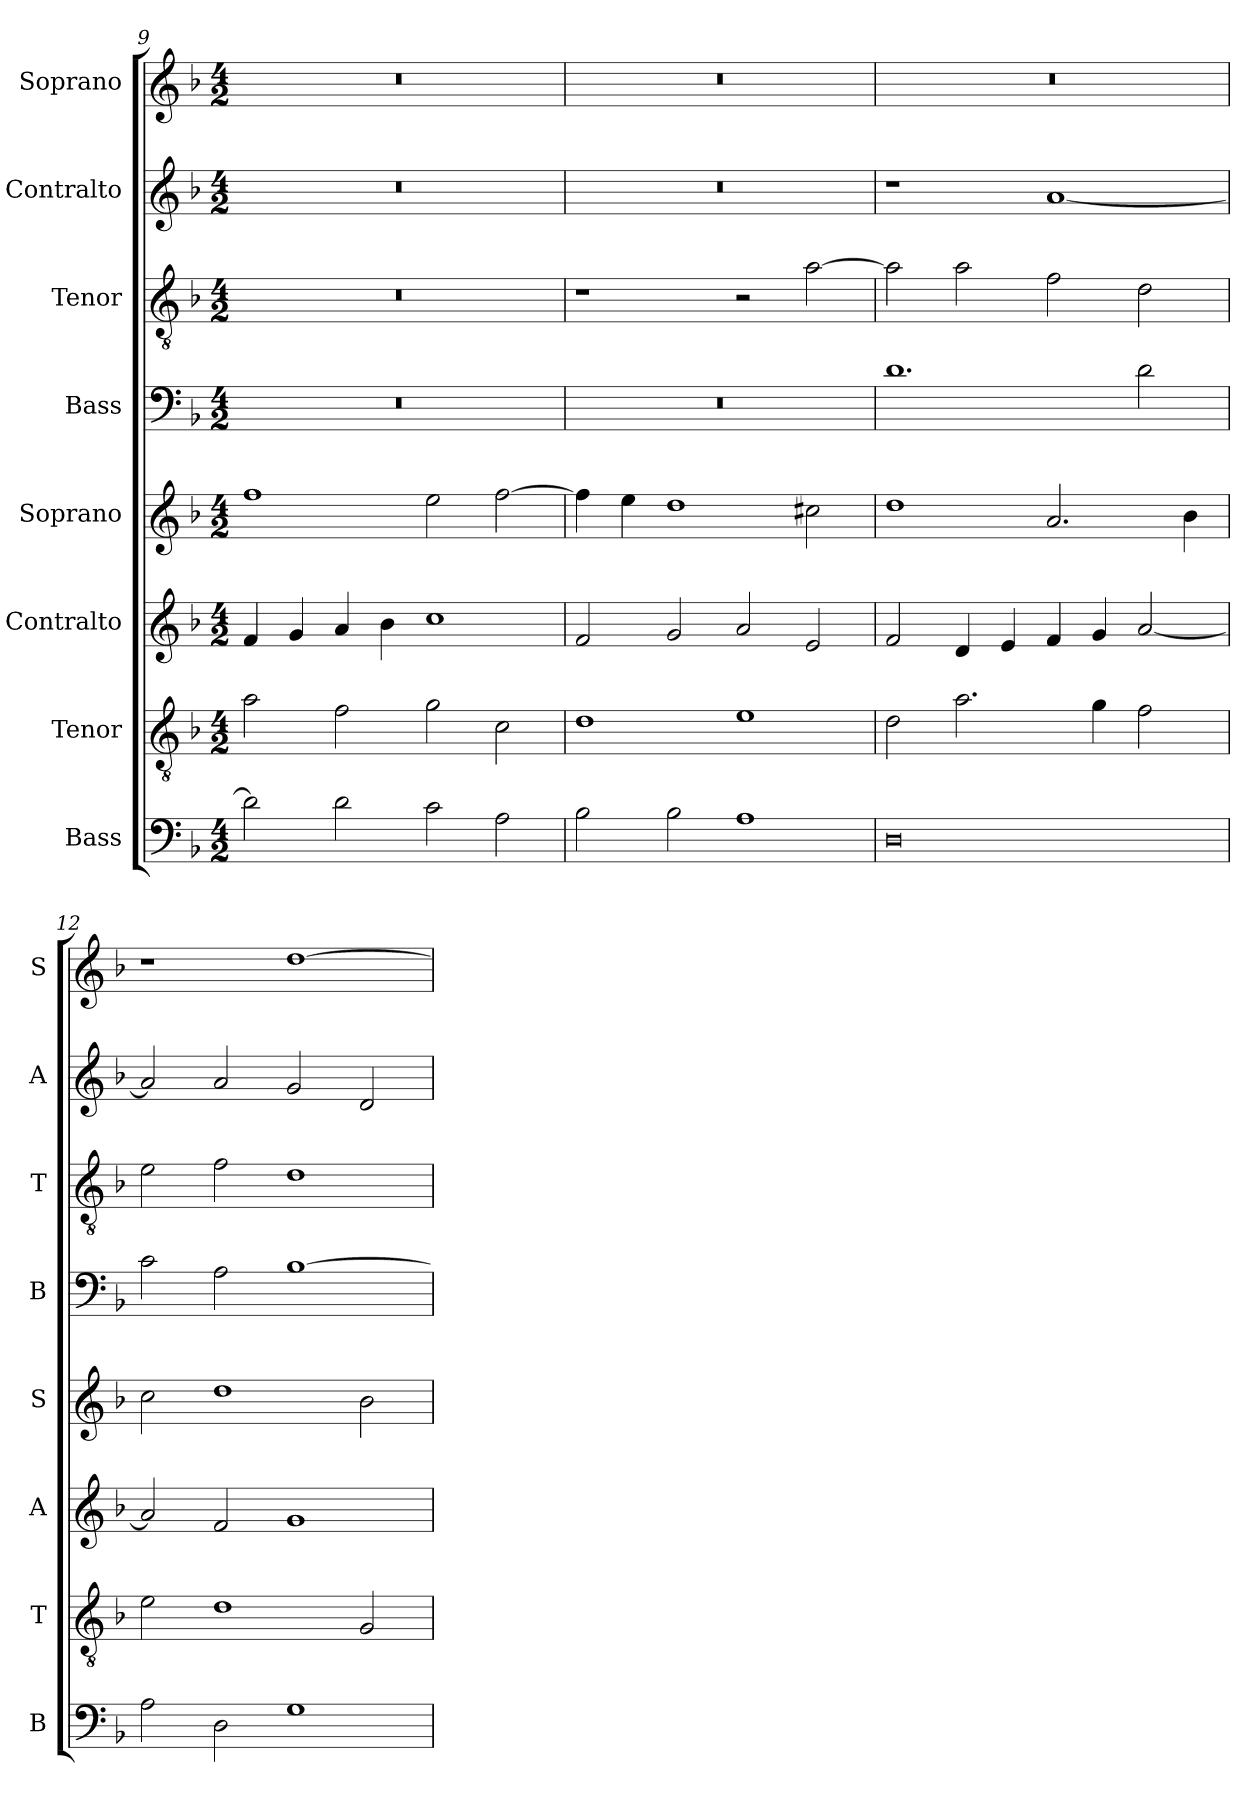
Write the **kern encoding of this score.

**kern	**kern	**kern	**kern	**kern	**kern	**kern	**kern
*part8	*part7	*part6	*part5	*part4	*part3	*part2	*part1
*staff8	*staff7	*staff6	*staff5	*staff4	*staff3	*staff2	*staff1
*I"Bass	*I"Tenor	*I"Contralto	*I"Soprano	*I"Bass	*I"Tenor	*I"Contralto	*I"Soprano
*I'B	*I'T	*I'A	*I'S	*I'B	*I'T	*I'A	*I'S
*clefF4	*clefGv2	*clefG2	*clefG2	*clefF4	*clefGv2	*clefG2	*clefG2
*k[b-]	*k[b-]	*k[b-]	*k[b-]	*k[b-]	*k[b-]	*k[b-]	*k[b-]
*G:dor	*G:dor	*G:dor	*G:dor	*G:dor	*G:dor	*G:dor	*G:dor
*M4/2	*M4/2	*M4/2	*M4/2	*M4/2	*M4/2	*M4/2	*M4/2
=9	=9	=9	=9	=9	=9	=9	=9
2d]	2a	4f	1ff	0r	0r	0r	0r
.	.	4g	.	.	.	.	.
2d	2f	4a	.	.	.	.	.
.	.	4b-	.	.	.	.	.
2c	2g	1cc	2ee	.	.	.	.
2A	2c	.	[2ff	.	.	.	.
=10	=10	=10	=10	=10	=10	=10	=10
2B-	1d	2f	4ff]	0r	1r	0r	0r
.	.	.	4ee	.	.	.	.
2B-	.	2g	1dd	.	.	.	.
1A	1e	2a	.	.	2r	.	.
.	.	2e	2cc#X	.	[2a	.	.
=11	=11	=11	=11	=11	=11	=11	=11
0D	2d	2f	1dd	1.d	2a]	1r	0r
.	2.a	4d	.	.	2a	.	.
.	.	4e	.	.	.	.	.
.	.	4f	2.a	.	2f	[1a	.
.	4g	4g	.	.	.	.	.
.	2f	[2a	.	2d	2d	.	.
.	.	.	4b-	.	.	.	.
=12	=12	=12	=12	=12	=12	=12	=12
2A	2e	2a]	2cc	2c	2e	2a]	1r
2D	1d	2f	1dd	2A	2f	2a	.
1G	.	1g	.	[1B-	1d	2g	[1dd
.	2G	.	2b-	.	.	2d	.
=	=	=	=	=	=	=	=
*-	*-	*-	*-	*-	*-	*-	*-
